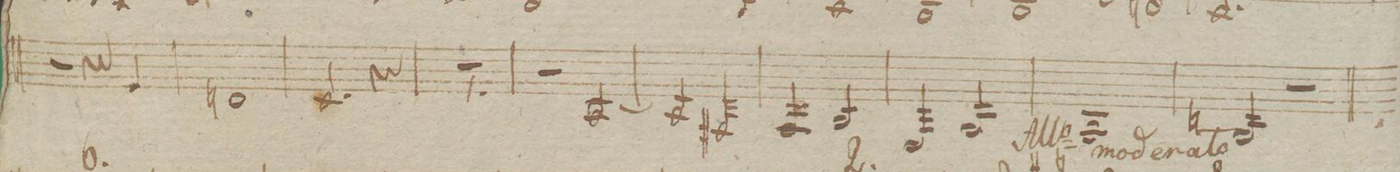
**kern	**dynam
*I"in C.	*
*clefG2	*
*k[f#c#g#d#]	*
*met(c|)	*
*M2/2	*
2r	.
4r	.
4e/	.
=159	=159
1dn/	.
=160	=160
2.c#/	.
4r	.
=161	=161
1r	.
=-	=-
=162	=162
2r	.
[2A/	.
=163	=163
2A/]	.
2D#X/	.
=164	=164
2F#/	.
2B/	.
=165	=165
2E/	.
2G#/	.
=166	=166
1A/	.
=167	=167
2Gn/	.
2r	.
=168	=168
*-	*-
